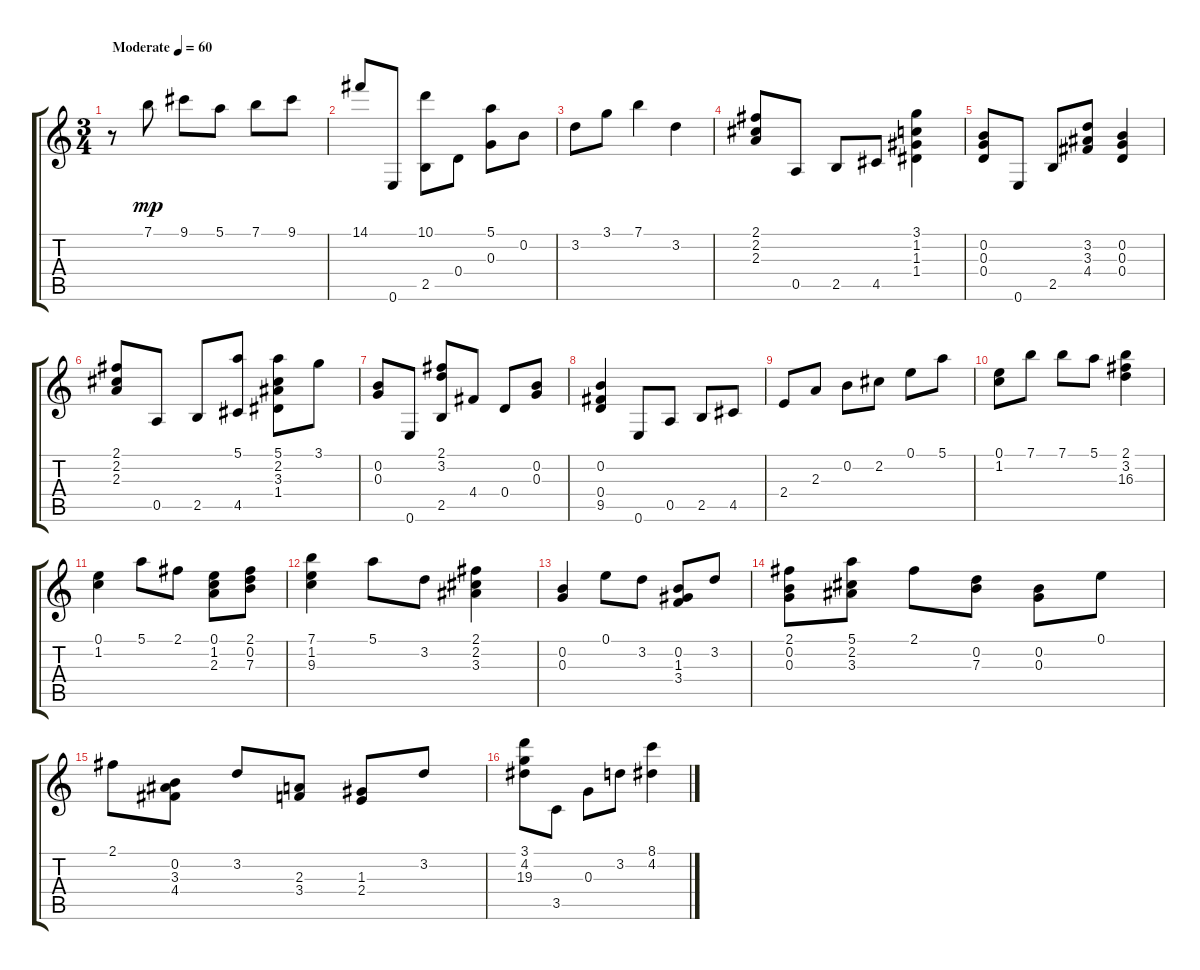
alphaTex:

\track "" {instrument acousticguitarnylon}
\staff {score tabs}
\tuning (E4 B3 G3 D3 A2 E2) {hide}
\ts (3 4)
\tempo (60 "Moderate")
\clef g2
\ks c
r.8{dy mp instrument acousticguitarnylon} 7.1.8 9.1.8 5.1.8 7.1.8 9.1.8 |
14.1.8 0.6.8 (10.1 2.5).8 0.4.8 (5.1 0.3).8 0.2.8 |
3.2.8 3.1.8 7.1.4 3.2.4 |
(2.1 2.2 2.3).8 0.5.8 2.5.8 4.5.8 (3.1 1.2 1.3 1.4).4 |
(0.2 0.3 0.4).8 0.6.8 2.5.8 (3.2 3.3 4.4).8 (0.2 0.3 0.4).4 |
(2.1 2.2 2.3).8 0.5.8 2.5.8 (5.1 4.5).8 (5.1 2.2 3.3 1.4).8 3.1.8 |
(0.2 0.3).8 0.6.8 (2.1 3.2 2.5).8 4.4.8 0.4.8 (0.2 0.3).8 |
(0.2 0.4 9.5).4 0.6.8 0.5.8 2.5.8 4.5.8 |
2.4.8 2.3.8 0.2.8 2.2.8 0.1.8 5.1.8 |
(0.1 1.2).8 7.1.8 7.1.8 5.1.8 (2.1 3.2 16.3).4 |
(0.1 1.2).4 5.1.8 2.1.8 (0.1 1.2 2.3).8 (2.1 0.2 7.3).8 |
(7.1 1.2 9.3).4 5.1.8 3.2.8 (2.1 2.2 3.3).4 |
(0.2 0.3).4 0.1.8 3.2.8 (0.2 1.3 3.4).8 3.2.8 |
(2.1 0.2 0.3).8 (5.1 2.2 3.3).8 2.1.8 (0.2 7.3).8 (0.2 0.3).8 0.1.8 |
2.1.8 (0.2 3.3 4.4).8 3.2.8 (2.3 3.4).8 (1.3 2.4).8 3.2.8 |
(3.1 4.2 19.3).8 3.5.8 0.3.8 3.2.8 (8.1 4.2).4
